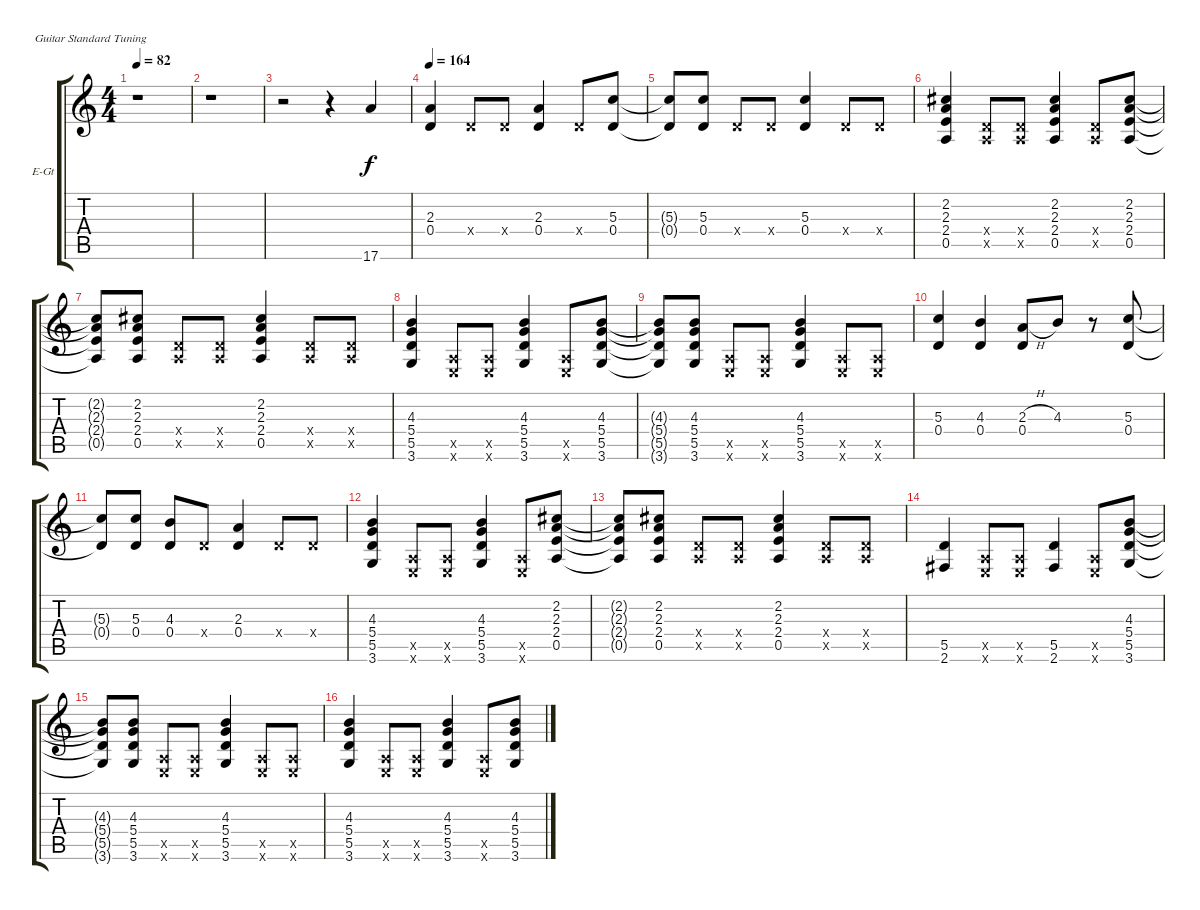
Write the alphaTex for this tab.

\bracketExtendMode groupsimilarinstruments
\firstSystemTrackNameOrientation horizontal
\otherSystemsTrackNameOrientation horizontal
\track ("Guitar 4olo" "E-Gt") {instrument acousticgrandpiano}
\staff {score tabs}
\tuning (E4 B3 G3 D3 A2 E2)
\displaytranspose 12
\ts (4 4)
\tempo 82
\clef g2
\ks c
r.1{dy f} |
r.1 |
r.2 r.4 17.6.4 |
\tempo 164
(2.3 0.4).4 0.4{x}.8 0.4{x}.8 (2.3 0.4).4 0.4{x}.8 (5.3 0.4).8 |
(5.3{t} 0.4{t}).8 (5.3 0.4).8 0.4{x}.8 0.4{x}.8 (5.3 0.4).4 0.4{x}.8 0.4{x}.8 |
(2.2 2.3 2.4 0.5).4 (0.4{x} 0.5{x}).8 (0.4{x} 0.5{x}).8 (2.2 2.3 2.4 0.5).4 (0.4{x} 0.5{x}).8 (2.2 2.3 2.4 0.5).8 |
(2.2{t} 2.3{t} 2.4{t} 0.5{t}).8 (2.2 2.3 2.4 0.5).8 (0.4{x} 0.5{x}).8 (0.4{x} 0.5{x}).8 (2.2 2.3 2.4 0.5).4 (0.4{x} 0.5{x}).8 (0.4{x} 0.5{x}).8 |
(4.3 5.4 5.5 3.6).4 (0.5{x} 0.6{x}).8 (0.5{x} 0.6{x}).8 (4.3 5.4 5.5 3.6).4 (0.5{x} 0.6{x}).8 (4.3 5.4 5.5 3.6).8 |
(4.3{t} 5.4{t} 5.5{t} 3.6{t}).8 (4.3 5.4 5.5 3.6).8 (0.5{x} 0.6{x}).8 (0.5{x} 0.6{x}).8 (4.3 5.4 5.5 3.6).4 (0.5{x} 0.6{x}).8 (0.5{x} 0.6{x}).8 |
(5.3 0.4).4 (4.3 0.4).4 (2.3{h} 0.4).8 4.3.8 r.8 (5.3 0.4).8 |
(5.3{t} 0.4{t}).8 (5.3 0.4).8 (4.3 0.4).8 0.4{x}.8 (2.3 0.4).4 0.4{x}.8 0.4{x}.8 |
(4.3 5.4 5.5 3.6).4 (0.5{x} 0.6{x}).8 (0.5{x} 0.6{x}).8 (4.3 5.4 5.5 3.6).4 (0.5{x} 0.6{x}).8 (2.2 2.3 2.4 0.5).8 |
(2.2{t} 2.3{t} 2.4{t} 0.5{t}).8 (2.2 2.3 2.4 0.5).8 (0.4{x} 0.5{x}).8 (0.4{x} 0.5{x}).8 (2.2 2.3 2.4 0.5).4 (0.4{x} 0.5{x}).8 (0.4{x} 0.5{x}).8 |
(5.5 2.6).4 (0.5{x} 0.6{x}).8 (0.5{x} 0.6{x}).8 (5.5 2.6).4 (0.5{x} 0.6{x}).8 (4.3 5.4 5.5 3.6).8 |
(4.3{t} 5.4{t} 5.5{t} 3.6{t}).8 (4.3 5.4 5.5 3.6).8 (0.5{x} 0.6{x}).8 (0.5{x} 0.6{x}).8 (4.3 5.4 5.5 3.6).4 (0.5{x} 0.6{x}).8 (0.5{x} 0.6{x}).8 |
(4.3 5.4 5.5 3.6).4 (0.5{x} 0.6{x}).8 (0.5{x} 0.6{x}).8 (4.3 5.4 5.5 3.6).4 (0.5{x} 0.6{x}).8 (4.3 5.4 5.5 3.6).8
